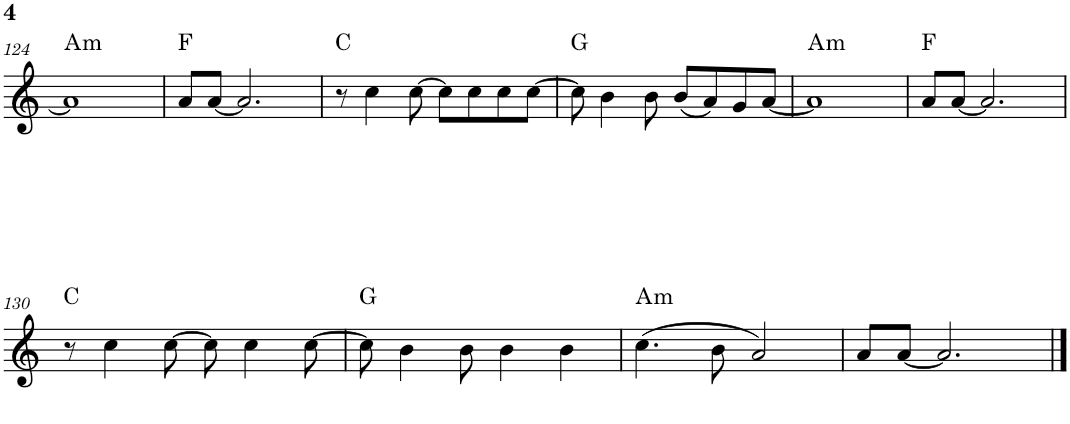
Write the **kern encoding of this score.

**kern	**harte
*part1	*part1
*staff1	*
*I"Piano	*
*I'Pno.	*
!!LO:PB:g=z
*clefG2	*
*k[]	*
*M4/4	*
=124	=124
!	!LO:H:kt=m
1a]	A:min
=125	=125
8a/L	F:maj
[8a/J	.
2.a/]	.
=126	=126
8r	C:maj
4cc\	.
[8cc\	.
8cc\L]	.
8cc\	.
8cc\	.
[8cc\J	.
=127	=127
8cc\]	G:maj
4b\	.
8b\	.
(8b/L	.
8a/)	.
8g/	.
[8a/J	.
=128	=128
!	!LO:H:kt=m
1a]	A:min
=129	=129
8a/L	F:maj
[8a/J	.
2.a/]	.
!!LO:LB:g=z
=130	=130
8r	C:maj
4cc\	.
[8cc\	.
8cc\]	.
4cc\	.
[8cc\	.
=131	=131
8cc\]	G:maj
4b\	.
8b\	.
4b\	.
4b\	.
=132	=132
!	!LO:H:kt=m
(4.cc\	A:min
8b\	.
2a/)	.
=133	=133
8a/L	.
[8a/J	.
2.a/]	.
==	==
*-	*-
